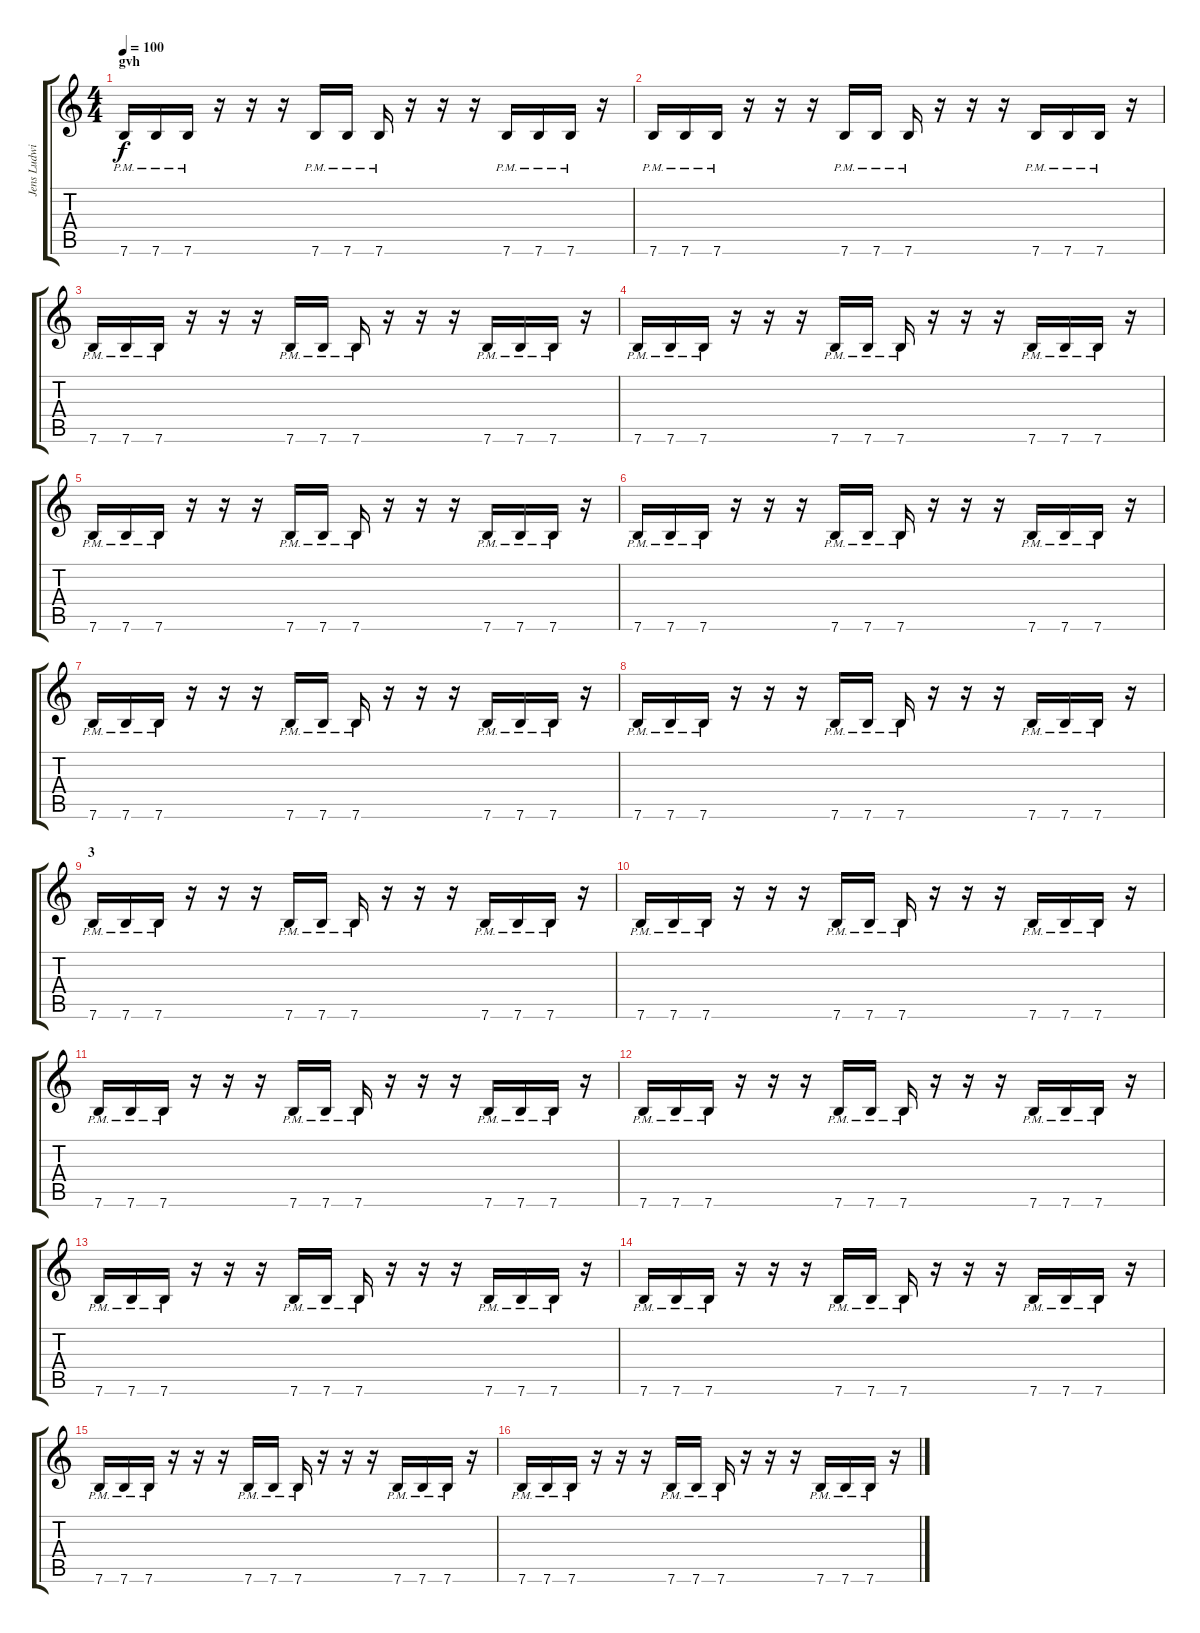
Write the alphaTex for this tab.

\track ("Jens Ludwig" "Jens Ludwi") {instrument overdrivenguitar}
\staff {score tabs}
\tuning (E4 B3 G3 D3 A2 E2) {hide}
\ts (4 4)
\section ("" "gvh")
\tempo 100
\clef g2
\ks c
7.6{pm}.16{dy f} 7.6{pm}.16 7.6{pm}.16 r.16 r.16 r.16 7.6{pm}.16 7.6{pm}.16 7.6{pm}.16 r.16 r.16 r.16 7.6{pm}.16 7.6{pm}.16 7.6{pm}.16 r.16 |
7.6{pm}.16 7.6{pm}.16 7.6{pm}.16 r.16 r.16 r.16 7.6{pm}.16 7.6{pm}.16 7.6{pm}.16 r.16 r.16 r.16 7.6{pm}.16 7.6{pm}.16 7.6{pm}.16 r.16 |
7.6{pm}.16 7.6{pm}.16 7.6{pm}.16 r.16 r.16 r.16 7.6{pm}.16 7.6{pm}.16 7.6{pm}.16 r.16 r.16 r.16 7.6{pm}.16 7.6{pm}.16 7.6{pm}.16 r.16 |
7.6{pm}.16 7.6{pm}.16 7.6{pm}.16 r.16 r.16 r.16 7.6{pm}.16 7.6{pm}.16 7.6{pm}.16 r.16 r.16 r.16 7.6{pm}.16 7.6{pm}.16 7.6{pm}.16 r.16 |
7.6{pm}.16 7.6{pm}.16 7.6{pm}.16 r.16 r.16 r.16 7.6{pm}.16 7.6{pm}.16 7.6{pm}.16 r.16 r.16 r.16 7.6{pm}.16 7.6{pm}.16 7.6{pm}.16 r.16 |
7.6{pm}.16 7.6{pm}.16 7.6{pm}.16 r.16 r.16 r.16 7.6{pm}.16 7.6{pm}.16 7.6{pm}.16 r.16 r.16 r.16 7.6{pm}.16 7.6{pm}.16 7.6{pm}.16 r.16 |
7.6{pm}.16 7.6{pm}.16 7.6{pm}.16 r.16 r.16 r.16 7.6{pm}.16 7.6{pm}.16 7.6{pm}.16 r.16 r.16 r.16 7.6{pm}.16 7.6{pm}.16 7.6{pm}.16 r.16 |
7.6{pm}.16 7.6{pm}.16 7.6{pm}.16 r.16 r.16 r.16 7.6{pm}.16 7.6{pm}.16 7.6{pm}.16 r.16 r.16 r.16 7.6{pm}.16 7.6{pm}.16 7.6{pm}.16 r.16 |
\section ("" "3")
7.6{pm}.16 7.6{pm}.16 7.6{pm}.16 r.16 r.16 r.16 7.6{pm}.16 7.6{pm}.16 7.6{pm}.16 r.16 r.16 r.16 7.6{pm}.16 7.6{pm}.16 7.6{pm}.16 r.16 |
7.6{pm}.16 7.6{pm}.16 7.6{pm}.16 r.16 r.16 r.16 7.6{pm}.16 7.6{pm}.16 7.6{pm}.16 r.16 r.16 r.16 7.6{pm}.16 7.6{pm}.16 7.6{pm}.16 r.16 |
7.6{pm}.16 7.6{pm}.16 7.6{pm}.16 r.16 r.16 r.16 7.6{pm}.16 7.6{pm}.16 7.6{pm}.16 r.16 r.16 r.16 7.6{pm}.16 7.6{pm}.16 7.6{pm}.16 r.16 |
7.6{pm}.16 7.6{pm}.16 7.6{pm}.16 r.16 r.16 r.16 7.6{pm}.16 7.6{pm}.16 7.6{pm}.16 r.16 r.16 r.16 7.6{pm}.16 7.6{pm}.16 7.6{pm}.16 r.16 |
7.6{pm}.16 7.6{pm}.16 7.6{pm}.16 r.16 r.16 r.16 7.6{pm}.16 7.6{pm}.16 7.6{pm}.16 r.16 r.16 r.16 7.6{pm}.16 7.6{pm}.16 7.6{pm}.16 r.16 |
7.6{pm}.16 7.6{pm}.16 7.6{pm}.16 r.16 r.16 r.16 7.6{pm}.16 7.6{pm}.16 7.6{pm}.16 r.16 r.16 r.16 7.6{pm}.16 7.6{pm}.16 7.6{pm}.16 r.16 |
7.6{pm}.16 7.6{pm}.16 7.6{pm}.16 r.16 r.16 r.16 7.6{pm}.16 7.6{pm}.16 7.6{pm}.16 r.16 r.16 r.16 7.6{pm}.16 7.6{pm}.16 7.6{pm}.16 r.16 |
7.6{pm}.16 7.6{pm}.16 7.6{pm}.16 r.16 r.16 r.16 7.6{pm}.16 7.6{pm}.16 7.6{pm}.16 r.16 r.16 r.16 7.6{pm}.16 7.6{pm}.16 7.6{pm}.16 r.16
